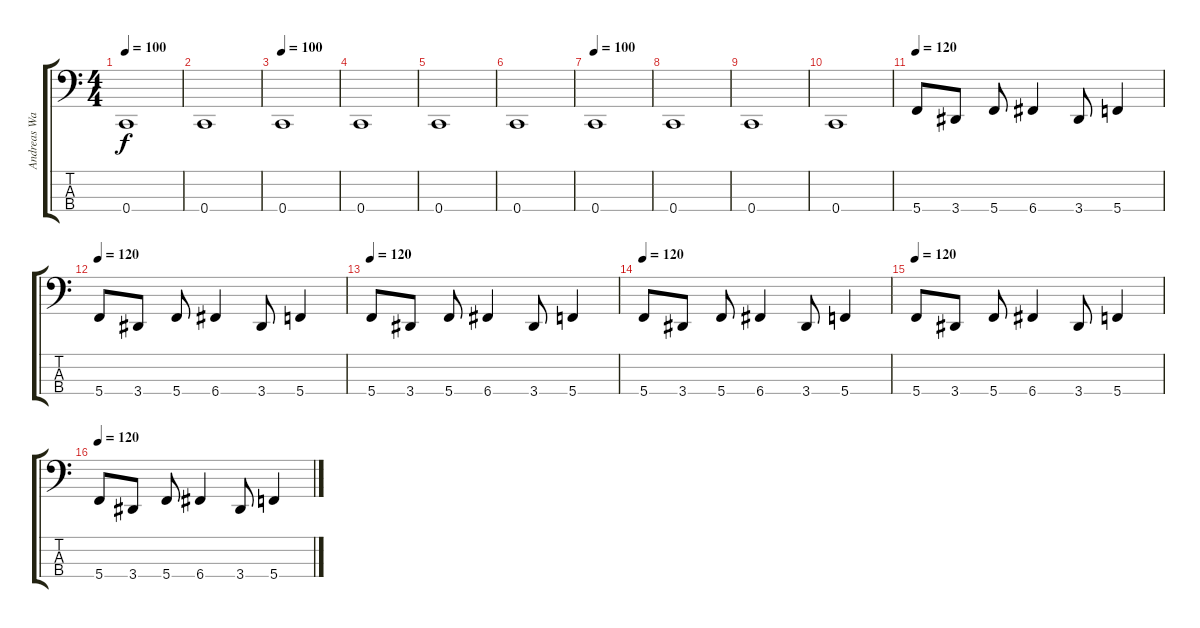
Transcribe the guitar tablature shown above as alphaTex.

\track ("Andreas Wahl (Bass)" "Andreas Wa") {instrument electricbassfinger}
\staff {score tabs}
\tuning (Eb2 Bb1 F1 C1) {hide}
\ts (4 4)
\tempo 100
\clef f4
\ks c
0.4.1{dy f} |
0.4.1 |
\tempo 100
0.4.1 |
0.4.1 |
0.4.1 |
0.4.1 |
\tempo 100
0.4.1 |
0.4.1 |
0.4.1 |
0.4.1 |
\tempo 120
5.4.8 3.4.8 5.4.8 6.4.4 3.4.8 5.4.4 |
\tempo 120
5.4.8 3.4.8 5.4.8 6.4.4 3.4.8 5.4.4 |
\tempo 120
5.4.8 3.4.8 5.4.8 6.4.4 3.4.8 5.4.4 |
\tempo 120
5.4.8 3.4.8 5.4.8 6.4.4 3.4.8 5.4.4 |
\tempo 120
5.4.8 3.4.8 5.4.8 6.4.4 3.4.8 5.4.4 |
\tempo 120
5.4.8 3.4.8 5.4.8 6.4.4 3.4.8 5.4.4
